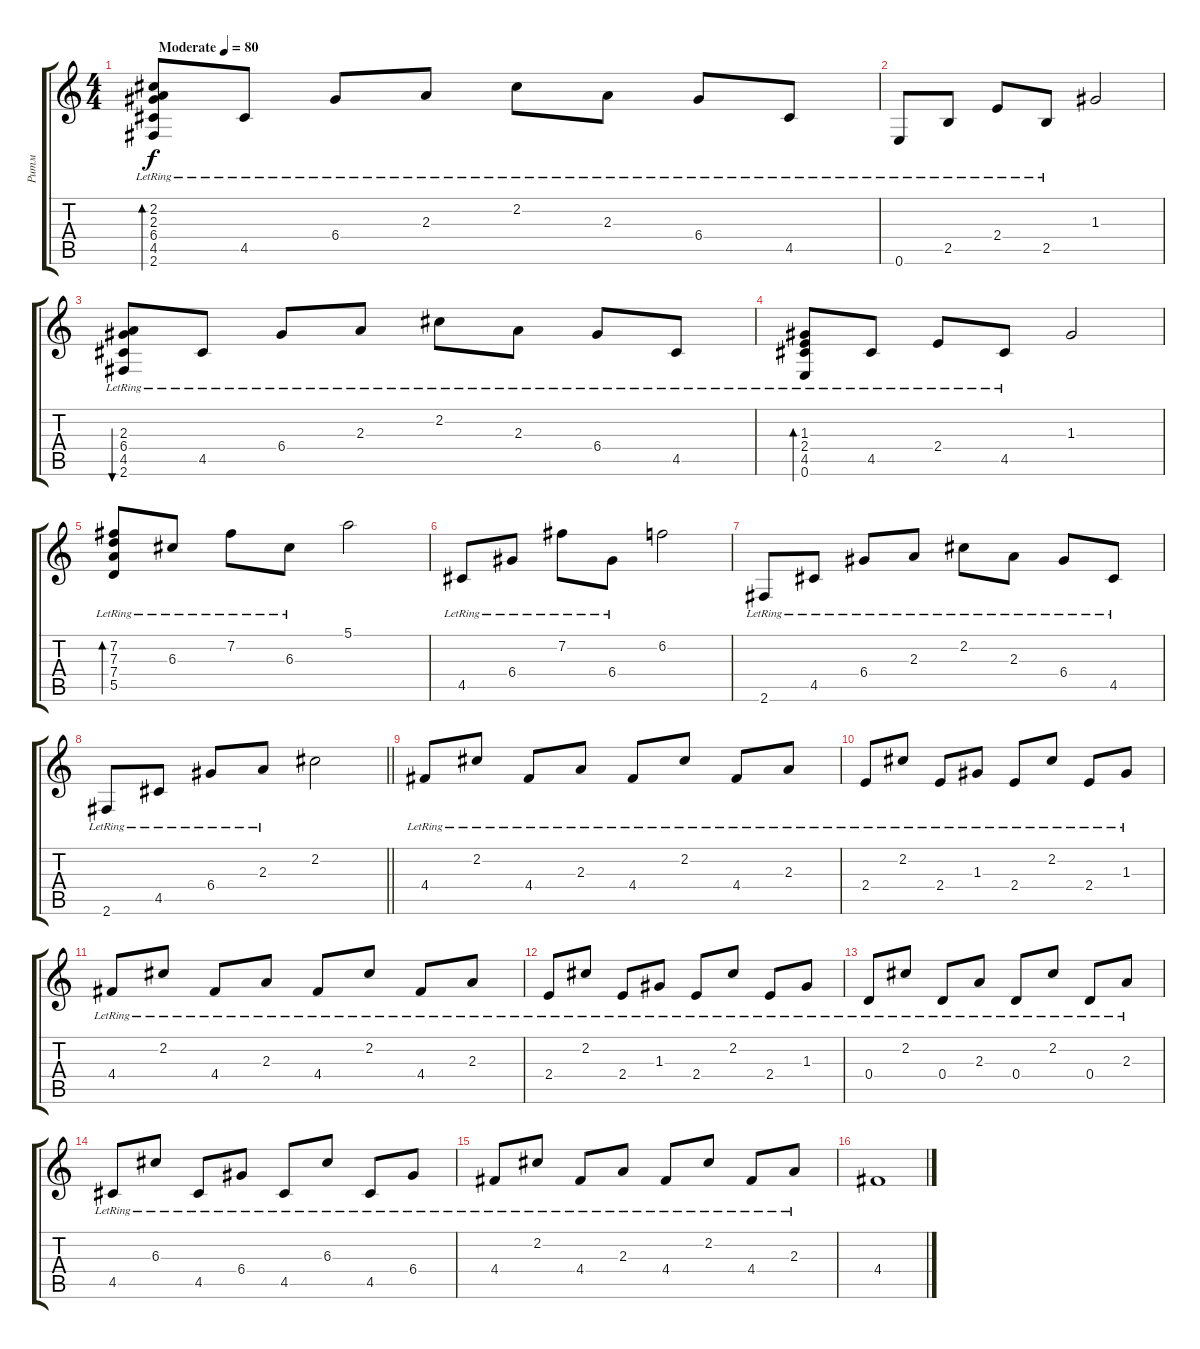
\track ("Ритм" "Ритм") {instrument acousticguitarsteel}
\staff {score tabs}
\tuning (E4 B3 G3 D3 A2 E2) {hide}
\ts (4 4)
\tempo (80 "Moderate")
\clef g2
\ks c
(2.2{lr} 2.3{lr} 6.4{lr} 4.5{lr} 2.6{lr}).8{bd 480 dy f instrument acousticguitarsteel} 4.5{lr}.8 6.4{lr}.8 2.3{lr}.8 2.2{lr}.8 2.3{lr}.8 6.4{lr}.8 4.5{lr}.8 |
0.6{lr}.8 2.5{lr}.8 2.4{lr}.8 2.5{lr}.8 1.3.2 |
(2.3{lr} 6.4{lr} 4.5{lr} 2.6{lr}).8{bu 480} 4.5{lr}.8 6.4{lr}.8 2.3{lr}.8 2.2{lr}.8 2.3{lr}.8 6.4{lr}.8 4.5{lr}.8 |
(1.3{lr} 2.4{lr} 4.5{lr} 0.6).8{bd 480} 4.5{lr}.8 2.4{lr}.8 4.5{lr}.8 1.3.2 |
(7.2{lr} 7.3{lr} 7.4{lr} 5.5{lr}).8{bd 480} 6.3{lr}.8 7.2{lr}.8 6.3{lr}.8 5.1.2 |
4.5{lr}.8 6.4{lr}.8 7.2{lr}.8 6.4{lr}.8 6.2.2 |
2.6{lr}.8 4.5{lr}.8 6.4{lr}.8 2.3{lr}.8 2.2{lr}.8 2.3{lr}.8 6.4{lr}.8 4.5{lr}.8 |
\barLineRight lightlight
2.6{lr}.8 4.5{lr}.8 6.4{lr}.8 2.3{lr}.8 2.2.2 |
4.4{lr}.8{volume 10} 2.2{lr}.8 4.4{lr}.8 2.3{lr}.8 4.4{lr}.8 2.2{lr}.8 4.4{lr}.8 2.3{lr}.8 |
2.4{lr}.8 2.2{lr}.8 2.4{lr}.8 1.3{lr}.8 2.4{lr}.8 2.2{lr}.8 2.4{lr}.8 1.3{lr}.8 |
4.4{lr}.8 2.2{lr}.8 4.4{lr}.8 2.3{lr}.8 4.4{lr}.8 2.2{lr}.8 4.4{lr}.8 2.3{lr}.8 |
2.4{lr}.8 2.2{lr}.8 2.4{lr}.8 1.3{lr}.8 2.4{lr}.8 2.2{lr}.8 2.4{lr}.8 1.3{lr}.8 |
0.4{lr}.8 2.2{lr}.8 0.4{lr}.8 2.3{lr}.8 0.4{lr}.8 2.2{lr}.8 0.4{lr}.8 2.3{lr}.8 |
4.5{lr}.8 6.3{lr}.8 4.5{lr}.8 6.4{lr}.8 4.5{lr}.8 6.3{lr}.8 4.5{lr}.8 6.4{lr}.8 |
4.4{lr}.8 2.2{lr}.8 4.4{lr}.8 2.3{lr}.8 4.4{lr}.8 2.2{lr}.8 4.4{lr}.8 2.3{lr}.8 |
4.4.1
